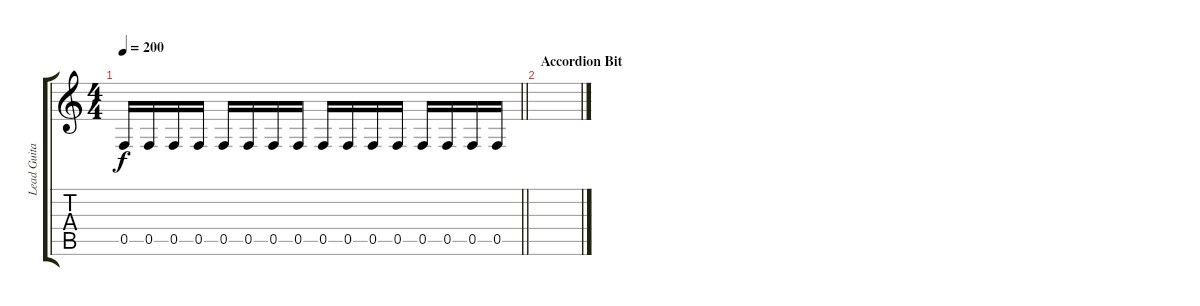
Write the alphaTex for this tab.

\track ("Lead Guitar" "Lead Guita") {instrument overdrivenguitar}
\staff {score tabs}
\tuning (C4 G3 Eb3 Bb2 F2 C2) {hide}
\ts (4 4)
\tempo 200
\clef g2
\barLineRight lightlight
\ks c
0.5.16{dy f} 0.5.16 0.5.16 0.5.16 0.5.16 0.5.16 0.5.16 0.5.16 0.5.16 0.5.16 0.5.16 0.5.16 0.5.16 0.5.16 0.5.16 0.5.16 |
\section ("" "Accordion Bit")
